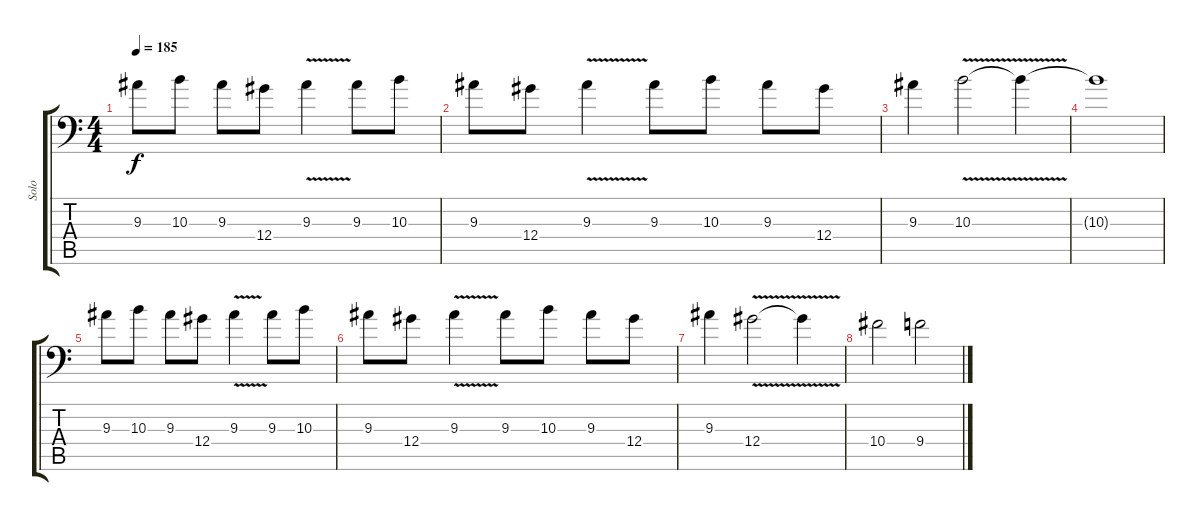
\track ("Solo" "Solo") {instrument distortionguitar}
\staff {score tabs}
\tuning (Bb3 F3 Db3 Ab2 Eb2 Bb1) {hide}
\ts (4 4)
\tempo 185
\clef f4
\ks c
9.3.8{dy f} 10.3.8 9.3.8 12.4.8 9.3{v}.4 9.3.8 10.3.8 |
9.3.8 12.4.8 9.3{v}.4 9.3.8 10.3.8 9.3.8 12.4.8 |
9.3.4 10.3{v}.2 10.3{t}.4 |
10.3{t}.1 |
9.3.8 10.3.8 9.3.8 12.4.8 9.3{v}.4 9.3.8 10.3.8 |
9.3.8 12.4.8 9.3{v}.4 9.3.8 10.3.8 9.3.8 12.4.8 |
9.3.4 12.4{v}.2 12.4{t}.4 |
10.4.2 9.4.2
